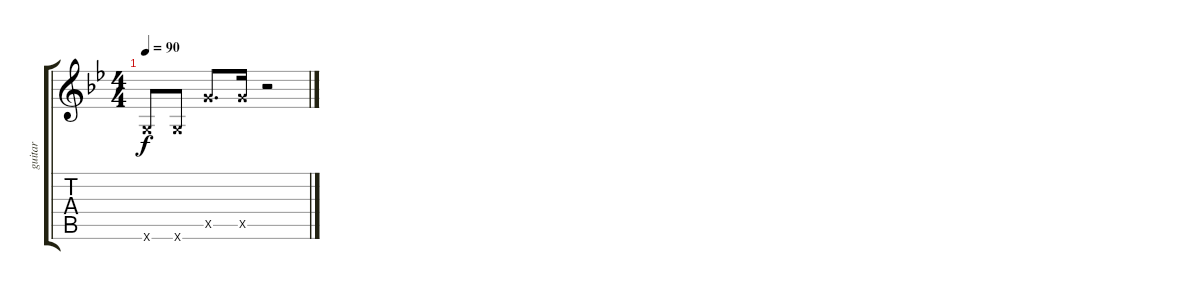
\track ("guitar" "guitar") {instrument electricguitarjazz}
\staff {score tabs}
\tuning (E4 B3 G3 D3 A2 E2) {hide}
\ts (4 4)
\tempo 90
\clef g2
\ks bb
3.6{x}.8{dy f} 3.6{x}.8 10.5{x}.8{d} 10.5{x}.16 r.2
